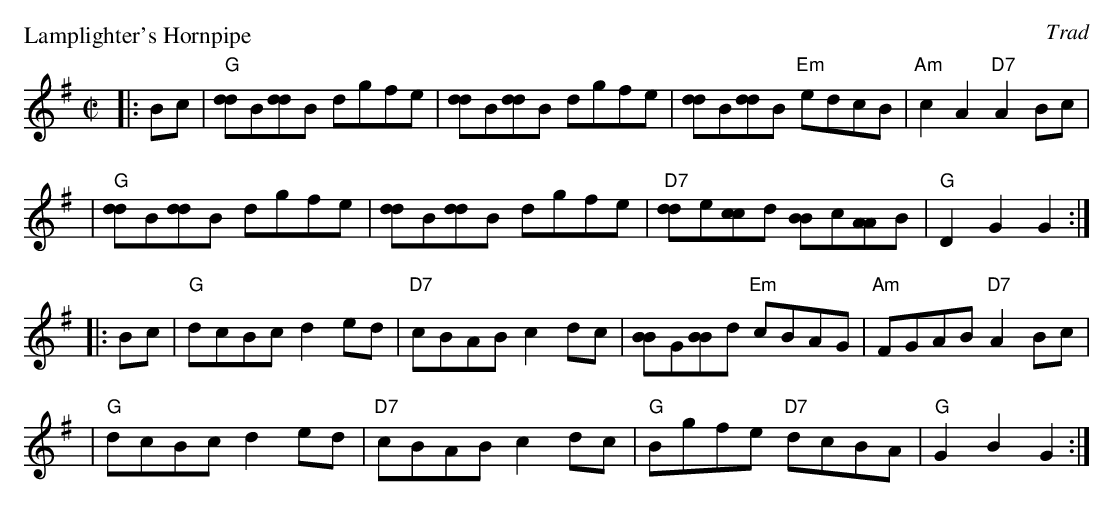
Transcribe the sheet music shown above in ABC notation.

X:1
P: Lamplighter's Hornpipe
O: Trad
M: C|
L: 1/8
K: G
|: Bc | "G"[dd]B[dd]B dgfe | [dd]B[dd]B dgfe \
| [dd]B[dd]B "Em"edcB | "Am"c2A2 "D7"A2Bc |
| "G"[dd]B[dd]B dgfe | [dd]B[dd]B dgfe \
| "D7"[dd]e[cc]d [BB]c[AA]B | "G"D2G2 G2 :|
|: Bc | "G"dcBc d2ed | "D7"cBAB c2dc \
| [BB]G[BB]d "Em"cBAG | "Am"FGAB "D7"A2Bc |
| "G"dcBc d2ed | "D7"cBAB c2dc \
| "G"Bgfe "D7"dcBA | "G"G2B2 G2 :|
